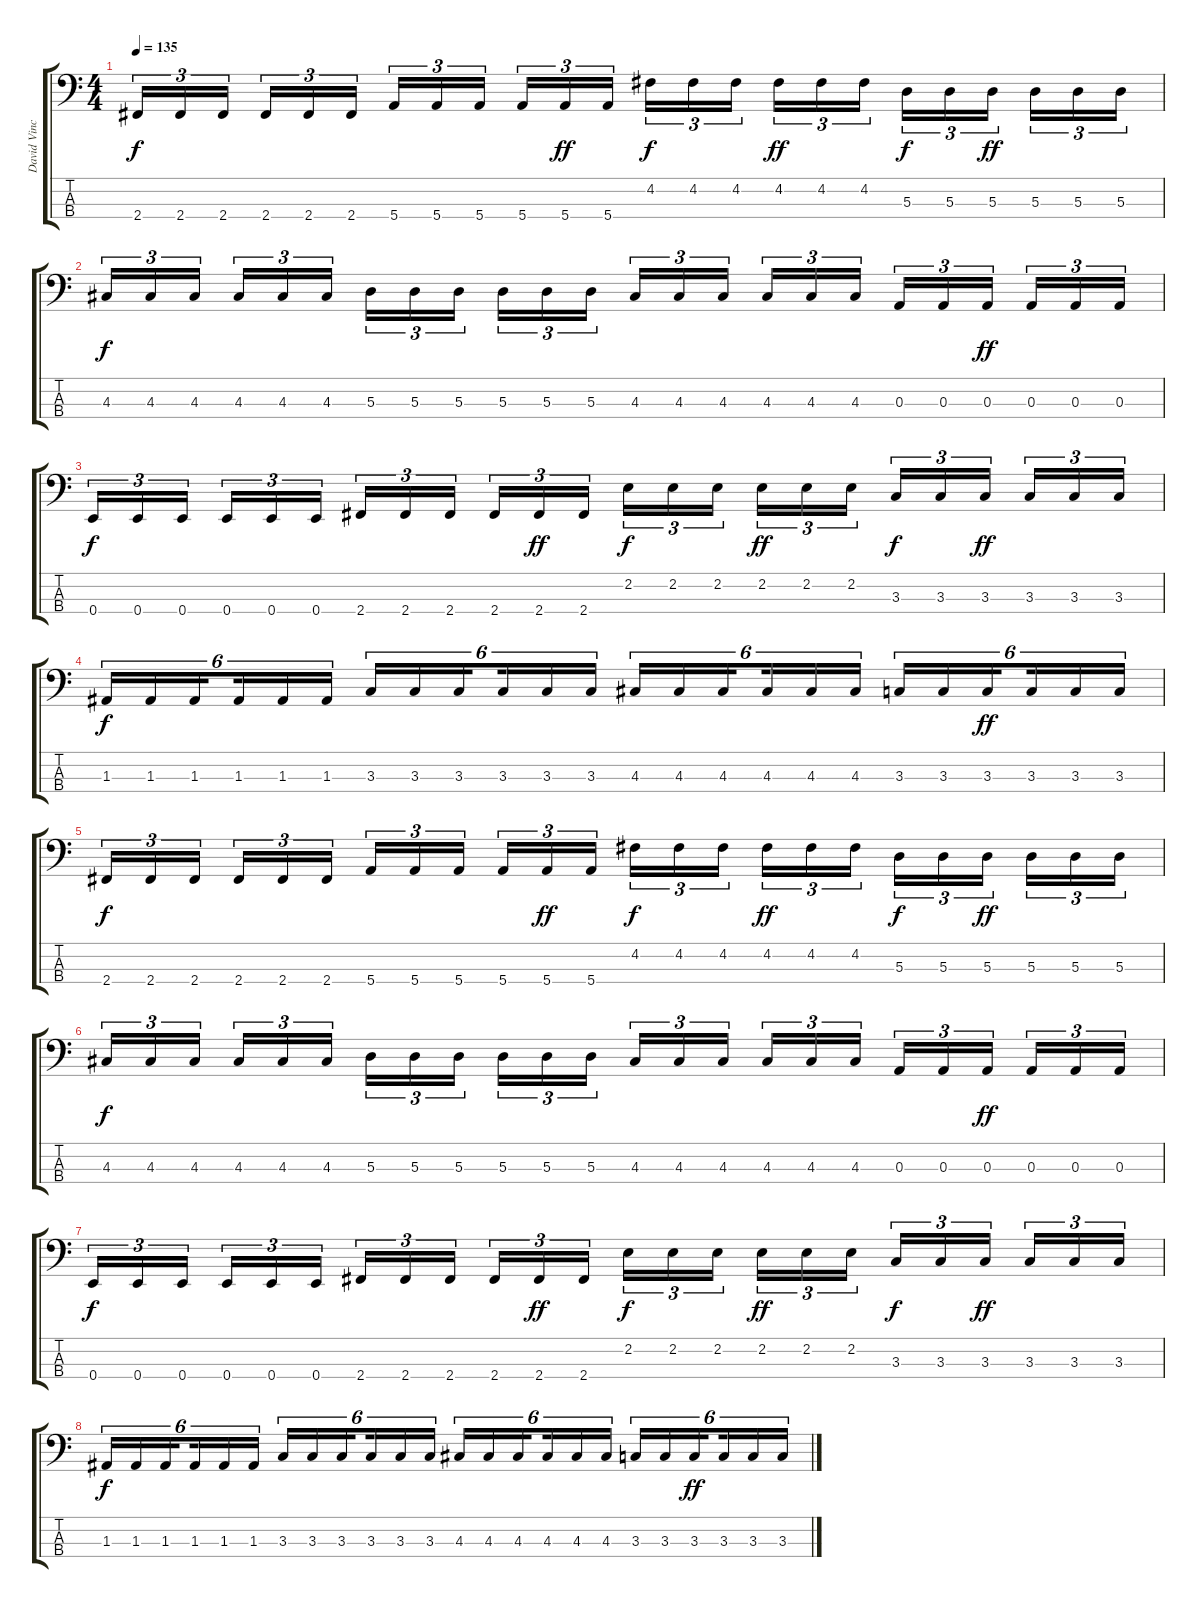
\track ("David Vincent" "David Vinc") {instrument electricbassfinger}
\staff {score tabs}
\tuning (G2 D2 A1 E1) {hide}
\ts (4 4)
\tempo 135
\clef f4
\ks c
2.4.16{tu (3 2) dy f} 2.4.16{tu (3 2)} 2.4.16{tu (3 2) beam splitsecondary} 2.4.16{tu (3 2)} 2.4.16{tu (3 2)} 2.4.16{tu (3 2)} 5.4.16{tu (3 2)} 5.4.16{tu (3 2)} 5.4.16{tu (3 2) beam splitsecondary} 5.4.16{tu (3 2)} 5.4.16{tu (3 2) dy ff} 5.4.16{tu (3 2)} 4.2.16{tu (3 2) dy f} 4.2.16{tu (3 2)} 4.2.16{tu (3 2) beam splitsecondary} 4.2.16{tu (3 2) dy ff} 4.2.16{tu (3 2)} 4.2.16{tu (3 2)} 5.3.16{tu (3 2) dy f} 5.3.16{tu (3 2)} 5.3.16{tu (3 2) dy ff beam splitsecondary} 5.3.16{tu (3 2)} 5.3.16{tu (3 2)} 5.3.16{tu (3 2)} |
4.3.16{tu (3 2) dy f} 4.3.16{tu (3 2)} 4.3.16{tu (3 2) beam splitsecondary} 4.3.16{tu (3 2)} 4.3.16{tu (3 2)} 4.3.16{tu (3 2)} 5.3.16{tu (3 2)} 5.3.16{tu (3 2)} 5.3.16{tu (3 2) beam splitsecondary} 5.3.16{tu (3 2)} 5.3.16{tu (3 2)} 5.3.16{tu (3 2)} 4.3.16{tu (3 2)} 4.3.16{tu (3 2)} 4.3.16{tu (3 2) beam splitsecondary} 4.3.16{tu (3 2)} 4.3.16{tu (3 2)} 4.3.16{tu (3 2)} 0.3.16{tu (3 2)} 0.3.16{tu (3 2)} 0.3.16{tu (3 2) dy ff beam splitsecondary} 0.3.16{tu (3 2)} 0.3.16{tu (3 2)} 0.3.16{tu (3 2)} |
0.4.16{tu (3 2) dy f} 0.4.16{tu (3 2)} 0.4.16{tu (3 2) beam splitsecondary} 0.4.16{tu (3 2)} 0.4.16{tu (3 2)} 0.4.16{tu (3 2)} 2.4.16{tu (3 2)} 2.4.16{tu (3 2)} 2.4.16{tu (3 2) beam splitsecondary} 2.4.16{tu (3 2)} 2.4.16{tu (3 2) dy ff} 2.4.16{tu (3 2)} 2.2.16{tu (3 2) dy f} 2.2.16{tu (3 2)} 2.2.16{tu (3 2) beam splitsecondary} 2.2.16{tu (3 2) dy ff} 2.2.16{tu (3 2)} 2.2.16{tu (3 2)} 3.3.16{tu (3 2) dy f} 3.3.16{tu (3 2)} 3.3.16{tu (3 2) dy ff beam splitsecondary} 3.3.16{tu (3 2)} 3.3.16{tu (3 2)} 3.3.16{tu (3 2)} |
1.3.16{tu (6 4) dy f} 1.3.16{tu (6 4)} 1.3.16{tu (6 4) beam splitsecondary} 1.3.16{tu (6 4)} 1.3.16{tu (6 4)} 1.3.16{tu (6 4)} 3.3.16{tu (6 4)} 3.3.16{tu (6 4)} 3.3.16{tu (6 4) beam splitsecondary} 3.3.16{tu (6 4)} 3.3.16{tu (6 4)} 3.3.16{tu (6 4)} 4.3.16{tu (6 4)} 4.3.16{tu (6 4)} 4.3.16{tu (6 4) beam splitsecondary} 4.3.16{tu (6 4)} 4.3.16{tu (6 4)} 4.3.16{tu (6 4)} 3.3.16{tu (6 4)} 3.3.16{tu (6 4)} 3.3.16{tu (6 4) dy ff beam splitsecondary} 3.3.16{tu (6 4)} 3.3.16{tu (6 4)} 3.3.16{tu (6 4)} |
2.4.16{tu (3 2) dy f} 2.4.16{tu (3 2)} 2.4.16{tu (3 2) beam splitsecondary} 2.4.16{tu (3 2)} 2.4.16{tu (3 2)} 2.4.16{tu (3 2)} 5.4.16{tu (3 2)} 5.4.16{tu (3 2)} 5.4.16{tu (3 2) beam splitsecondary} 5.4.16{tu (3 2)} 5.4.16{tu (3 2) dy ff} 5.4.16{tu (3 2)} 4.2.16{tu (3 2) dy f} 4.2.16{tu (3 2)} 4.2.16{tu (3 2) beam splitsecondary} 4.2.16{tu (3 2) dy ff} 4.2.16{tu (3 2)} 4.2.16{tu (3 2)} 5.3.16{tu (3 2) dy f} 5.3.16{tu (3 2)} 5.3.16{tu (3 2) dy ff beam splitsecondary} 5.3.16{tu (3 2)} 5.3.16{tu (3 2)} 5.3.16{tu (3 2)} |
4.3.16{tu (3 2) dy f} 4.3.16{tu (3 2)} 4.3.16{tu (3 2) beam splitsecondary} 4.3.16{tu (3 2)} 4.3.16{tu (3 2)} 4.3.16{tu (3 2)} 5.3.16{tu (3 2)} 5.3.16{tu (3 2)} 5.3.16{tu (3 2) beam splitsecondary} 5.3.16{tu (3 2)} 5.3.16{tu (3 2)} 5.3.16{tu (3 2)} 4.3.16{tu (3 2)} 4.3.16{tu (3 2)} 4.3.16{tu (3 2) beam splitsecondary} 4.3.16{tu (3 2)} 4.3.16{tu (3 2)} 4.3.16{tu (3 2)} 0.3.16{tu (3 2)} 0.3.16{tu (3 2)} 0.3.16{tu (3 2) dy ff beam splitsecondary} 0.3.16{tu (3 2)} 0.3.16{tu (3 2)} 0.3.16{tu (3 2)} |
0.4.16{tu (3 2) dy f} 0.4.16{tu (3 2)} 0.4.16{tu (3 2) beam splitsecondary} 0.4.16{tu (3 2)} 0.4.16{tu (3 2)} 0.4.16{tu (3 2)} 2.4.16{tu (3 2)} 2.4.16{tu (3 2)} 2.4.16{tu (3 2) beam splitsecondary} 2.4.16{tu (3 2)} 2.4.16{tu (3 2) dy ff} 2.4.16{tu (3 2)} 2.2.16{tu (3 2) dy f} 2.2.16{tu (3 2)} 2.2.16{tu (3 2) beam splitsecondary} 2.2.16{tu (3 2) dy ff} 2.2.16{tu (3 2)} 2.2.16{tu (3 2)} 3.3.16{tu (3 2) dy f} 3.3.16{tu (3 2)} 3.3.16{tu (3 2) dy ff beam splitsecondary} 3.3.16{tu (3 2)} 3.3.16{tu (3 2)} 3.3.16{tu (3 2)} |
1.3.16{tu (6 4) dy f} 1.3.16{tu (6 4)} 1.3.16{tu (6 4) beam splitsecondary} 1.3.16{tu (6 4)} 1.3.16{tu (6 4)} 1.3.16{tu (6 4)} 3.3.16{tu (6 4)} 3.3.16{tu (6 4)} 3.3.16{tu (6 4) beam splitsecondary} 3.3.16{tu (6 4)} 3.3.16{tu (6 4)} 3.3.16{tu (6 4)} 4.3.16{tu (6 4)} 4.3.16{tu (6 4)} 4.3.16{tu (6 4) beam splitsecondary} 4.3.16{tu (6 4)} 4.3.16{tu (6 4)} 4.3.16{tu (6 4)} 3.3.16{tu (6 4)} 3.3.16{tu (6 4)} 3.3.16{tu (6 4) dy ff beam splitsecondary} 3.3.16{tu (6 4)} 3.3.16{tu (6 4)} 3.3.16{tu (6 4)}
